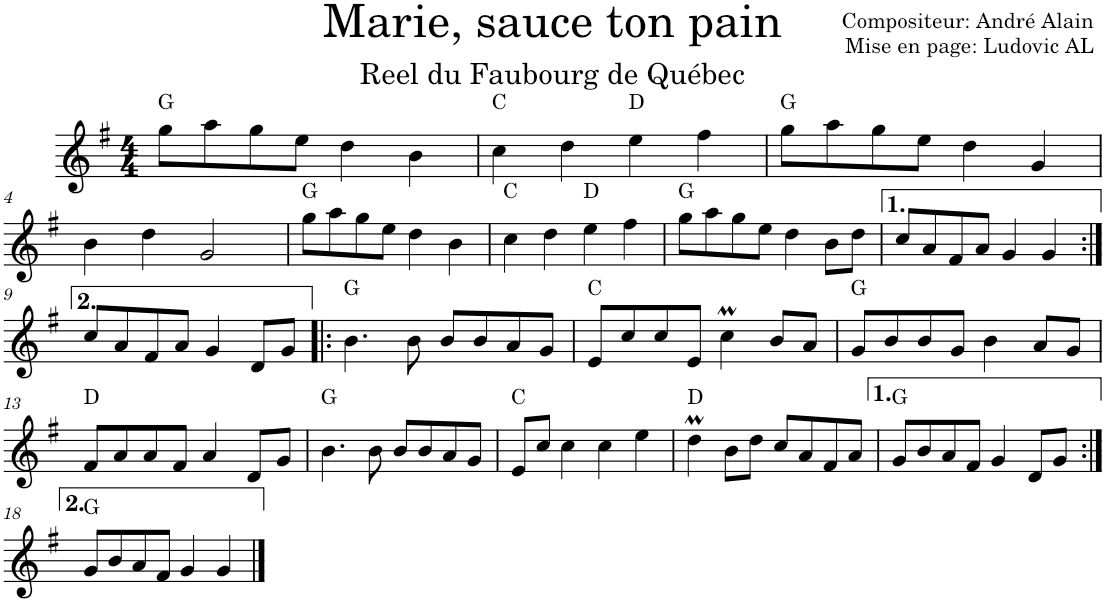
**kern	**harte
*part1	*part1
*staff1	*
*I"Violon	*
*I'Vln.	*
*clefG2	*
*k[f#]	*
*M4/4	*
=1	=1
8gg\L	G:maj
8aa\	.
8gg\	.
8ee\J	.
4dd\	.
4b\	.
=2	=2
4cc\	C:maj
4dd\	.
4ee\	D:maj
4ff#\	.
=3	=3
8gg\L	G:maj
8aa\	.
8gg\	.
8ee\J	.
4dd\	.
4g/	.
!!LO:LB:g=z
=4	=4
4b\	.
4dd\	.
2g/	.
=5	=5
8gg\L	G:maj
8aa\	.
8gg\	.
8ee\J	.
4dd\	.
4b\	.
=6	=6
4cc\	C:maj
4dd\	.
4ee\	D:maj
4ff#\	.
=7	=7
8gg\L	G:maj
8aa\	.
8gg\	.
8ee\J	.
4dd\	.
8b\L	.
8dd\J	.
=8	=8
8cc/L	.
8a/	.
8f#/	.
8a/J	.
4g/	.
4g/	.
!!LO:LB:g=z
=9:|!	=9:|!
8cc/L	.
8a/	.
8f#/	.
8a/J	.
4g/	.
8d/L	.
8g/J	.
=10!|:	=10!|:
4.b\	G:maj
8b\	.
8b/L	.
8b/	.
8a/	.
8g/J	.
=11	=11
8e/L	C:maj
8cc/	.
8cc/	.
8e/J	.
4ccM\	.
8b/L	.
8a/J	.
=12	=12
8g/L	G:maj
8b/	.
8b/	.
8g/J	.
4b\	.
8a/L	.
8g/J	.
!!LO:LB:g=z
=13	=13
8f#/L	D:maj
8a/	.
8a/	.
8f#/J	.
4a/	.
8d/L	.
8g/J	.
=14	=14
4.b\	G:maj
8b\	.
8b/L	.
8b/	.
8a/	.
8g/J	.
=15	=15
8e/L	C:maj
8cc/J	.
4cc\	.
4cc\	.
4ee\	.
=16	=16
4ddM\	D:maj
8b\L	.
8dd\J	.
8cc/L	.
8a/	.
8f#/	.
8a/J	.
=17	=17
8g/L	G:maj
8b/	.
8a/	.
8f#/J	.
4g/	.
8d/L	.
8g/J	.
!!LO:LB:g=z
=18:|!	=18:|!
8g/L	G:maj
8b/	.
8a/	.
8f#/J	.
4g/	.
4g/	.
==	==
*-	*-
